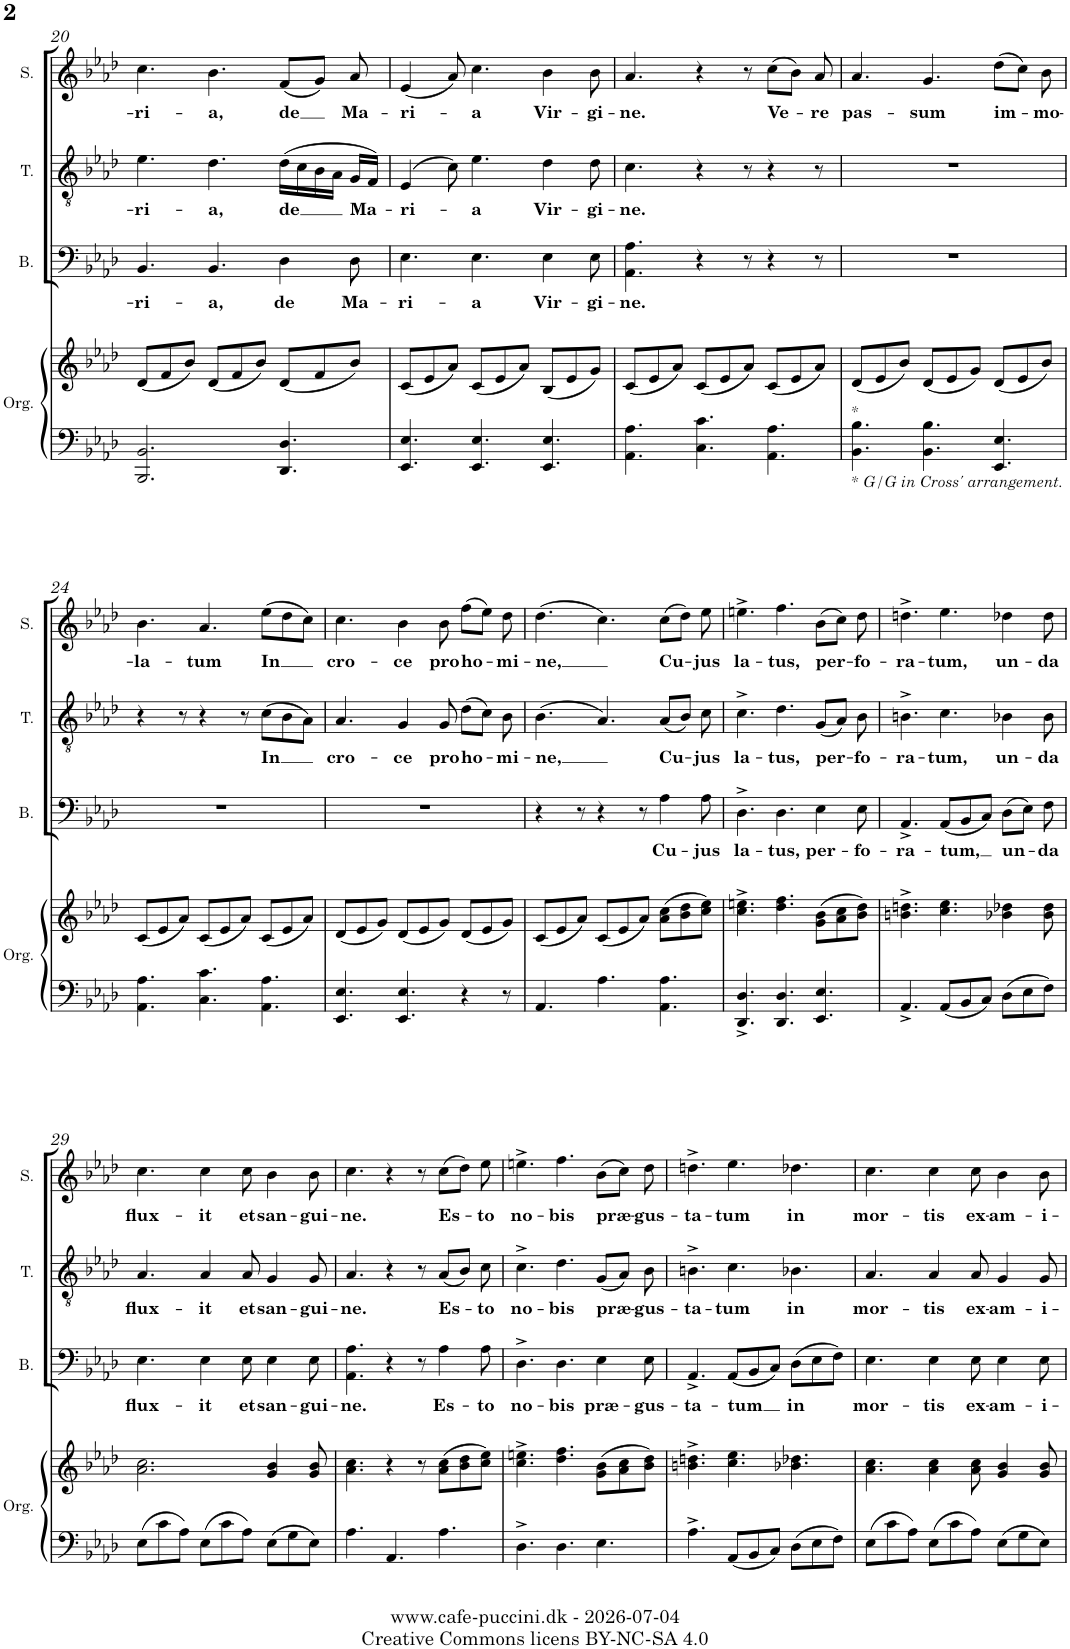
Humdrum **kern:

**kern	**kern	**kern	**text	**kern	**text	**kern	**text
*part4	*part4	*part3	*part3	*part2	*part2	*part1	*part1
*staff5	*staff4	*staff3	*staff3	*staff2	*staff2	*staff1	*staff1
*I"Organ	*	*I"Bass	*	*I"Tenor	*	*I"Soprano	*
*I'Org.	*	*I'B.	*	*I'T.	*	*I'S.	*
!!LO:PB:g=z
*clefF4	*clefG2	*clefF4	*	*clefGv2	*	*clefG2	*
*k[b-e-a-d-]	*k[b-e-a-d-]	*k[b-e-a-d-]	*	*k[b-e-a-d-]	*	*k[b-e-a-d-]	*
*M9/8	*M9/8	*M9/8	*	*M9/8	*	*M9/8	*
=20	=20	=20	=20	=20	=20	=20	=20
!	!	!	!LO:LY:b	!	!LO:LY:b	!	!LO:LY:b
2.BBB-/ 2.BB-/	(8d-/L	4.BB-/	-ri-	4.e-\	-ri-	4.cc\	-ri-
.	8f/	.	.	.	.	.	.
.	8b-/J)	.	.	.	.	.	.
!	!	!	!LO:LY:b	!	!LO:LY:b	!	!LO:LY:b
.	(8d-/L	4.BB-/	-a,	4.d-\	-a,	4.b-\	-a,
.	8f/	.	.	.	.	.	.
.	8b-/J)	.	.	.	.	.	.
!	!	!	!LO:LY:b	!	!LO:LY:b	!	!LO:LY:b
4.DD-/ 4.D-/	(8d-/L	4D-\	-de	(16d-\LL	-de	(8f/L	-de
.	.	.	.	16c\	.	.	.
.	8f/	.	.	16B-\	.	8g/J)	.
.	.	.	.	16A-\JJ	.	.	.
!	!	!	!LO:LY:b	!	!LO:LY:b	!	!LO:LY:b
.	8b-/J)	8D-\	Ma-	16G/LL	Ma-	8a-/	Ma-
.	.	.	.	16F/JJ)	.	.	.
=21	=21	=21	=21	=21	=21	=21	=21
!	!	!	!LO:LY:b	!	!LO:LY:b	!	!LO:LY:b
4.EE-/ 4.E-/	(8c/L	4.E-\	-ri-	(4E-/	-ri-	(4e-/	-ri-
.	8e-/	.	.	.	.	.	.
.	8a-/J)	.	.	8c\)	.	8a-/)	.
!	!	!	!LO:LY:b	!	!LO:LY:b	!	!LO:LY:b
4.EE-/ 4.E-/	(8c/L	4.E-\	-a	4.e-\	-a	4.cc\	-a
.	8e-/	.	.	.	.	.	.
.	8a-/J)	.	.	.	.	.	.
!	!	!	!LO:LY:b	!	!LO:LY:b	!	!LO:LY:b
4.EE-/ 4.E-/	(8B-/L	4E-\	Vir-	4d-\	Vir-	4b-\	Vir-
.	8e-/	.	.	.	.	.	.
!	!	!	!LO:LY:b	!	!LO:LY:b	!	!LO:LY:b
.	8g/J)	8E-\	-gi-	8d-\	-gi-	8b-\	-gi-
=22	=22	=22	=22	=22	=22	=22	=22
!	!	!	!LO:LY:b	!	!LO:LY:b	!	!LO:LY:b
4.AA-\ 4.A-\	(8c/L	4.AA-\ 4.A-\	-ne.	4.c\	-ne.	4.a-/	-ne.
.	8e-/	.	.	.	.	.	.
.	8a-/J)	.	.	.	.	.	.
4.C\ 4.c\	(8c/L	4r	.	4r	.	4r	.
.	8e-/	.	.	.	.	.	.
.	8a-/J)	8r	.	8r	.	8r	.
!	!	!	!	!	!	!	!LO:LY:b
4.AA-\ 4.A-\	(8c/L	4r	.	4r	.	(8cc\L	Ve-
.	8e-/	.	.	.	.	8b-\J)	.
!	!	!	!	!	!	!	!LO:LY:b
.	8a-/J)	8r	.	8r	.	8a-/	-re
=23	=23	=23	=23	=23	=23	=23	=23
!LO:TX:a:i:t=*	!	!	!	!	!	!	!
!LO:TX:b:i:t=* G/G in Cross' arrangement.	!	!	!	!	!	!	!
!	!	!	!	!	!	!	!LO:LY:b
4.BB-\ 4.B-\	(8d-/L	8%9r	.	8%9r	.	4.a-/	pas-
.	8e-/	.	.	.	.	.	.
.	8b-/J)	.	.	.	.	.	.
!	!	!	!	!	!	!	!LO:LY:b
4.BB-\ 4.B-\	(8d-/L	.	.	.	.	4.g/	-sum
.	8e-/	.	.	.	.	.	.
.	8g/J)	.	.	.	.	.	.
!	!	!	!	!	!	!	!LO:LY:b
4.EE-/ 4.E-/	(8d-/L	.	.	.	.	(8dd-\L	im-
.	8e-/	.	.	.	.	8cc\J)	.
!	!	!	!	!	!	!	!LO:LY:b
.	8b-/J)	.	.	.	.	8b-\	-mo-
!!LO:LB:g=z
=24	=24	=24	=24	=24	=24	=24	=24
!	!	!	!	!	!	!	!LO:LY:b
4.AA-\ 4.A-\	(8c/L	8%9r	.	4r	.	4.b-\	-la-
.	8e-/	.	.	.	.	.	.
.	8a-/J)	.	.	8r	.	.	.
!	!	!	!	!	!	!	!LO:LY:b
4.C\ 4.c\	(8c/L	.	.	4r	.	4.a-/	-tum
.	8e-/	.	.	.	.	.	.
.	8a-/J)	.	.	8r	.	.	.
!	!	!	!	!	!LO:LY:b	!	!LO:LY:b
4.AA-\ 4.A-\	(8c/L	.	.	(8c\L	In	(8ee-\L	In
.	8e-/	.	.	8B-\	.	8dd-\	.
.	8a-/J)	.	.	8A-\J)	.	8cc\J)	.
=25	=25	=25	=25	=25	=25	=25	=25
!	!	!	!	!	!LO:LY:b	!	!LO:LY:b
4.EE-/ 4.E-/	(8d-/L	8%9r	.	4.A-/	cro-	4.cc\	cro-
.	8e-/	.	.	.	.	.	.
.	8g/J)	.	.	.	.	.	.
!	!	!	!	!	!LO:LY:b	!	!LO:LY:b
4.EE-/ 4.E-/	(8d-/L	.	.	4G/	-ce	4b-\	-ce
.	8e-/	.	.	.	.	.	.
!	!	!	!	!	!LO:LY:b	!	!LO:LY:b
.	8g/J)	.	.	8G/	pro	8b-\	pro
!	!	!	!	!	!LO:LY:b	!	!LO:LY:b
4r	(8d-/L	.	.	(8d-\L	ho-	(8ff\L	ho-
.	8e-/	.	.	8c\J)	.	8ee-\J)	.
!	!	!	!	!	!LO:LY:b	!	!LO:LY:b
8r	8g/J)	.	.	8B-\	-mi-	8dd-\	-mi-
=26	=26	=26	=26	=26	=26	=26	=26
!	!	!	!	!	!LO:LY:b	!	!LO:LY:b
4.AA-/	(8c/L	4r	.	(4.B-\	-ne,	(4.dd-\	-ne,
.	8e-/	.	.	.	.	.	.
.	8a-/J)	8r	.	.	.	.	.
4.A-\	(8c/L	4r	.	4.A-/)	.	4.cc\)	.
.	8e-/	.	.	.	.	.	.
.	8a-/J)	8r	.	.	.	.	.
!	!	!	!LO:LY:b	!	!LO:LY:b	!	!LO:LY:b
4.AA-\ 4.A-\	(8a-\ 8cc\L	4A-\	Cu-	(8A-/L	Cu-	(8cc\L	Cu-
.	8b-\ 8dd-\	.	.	8B-/J)	.	8dd-\J)	.
!	!	!	!LO:LY:b	!	!LO:LY:b	!	!LO:LY:b
.	8cc\ 8ee-\J)	8A-\	-jus	8c\	-jus	8ee-\	-jus
=27	=27	=27	=27	=27	=27	=27	=27
!	!	!	!LO:LY:b	!	!LO:LY:b	!	!LO:LY:b
4.DD-/^ 4.D-/^	4.cc\^ 4.een\^	4.D-^\	la-	4.c^\	la-	4.een^\	la-
!	!	!	!LO:LY:b	!	!LO:LY:b	!	!LO:LY:b
4.DD-/ 4.D-/	4.dd-\ 4.ff\	4.D-\	-tus,	4.d-\	-tus,	4.ff\	-tus,
!	!	!	!LO:LY:b	!	!LO:LY:b	!	!LO:LY:b
4.EE-/ 4.E-/	(8g\ 8b-\L	4E-\	per-	(8G/L	per-	(8b-\L	per-
.	8a-\ 8cc\	.	.	8A-/J)	.	8cc\J)	.
!	!	!	!LO:LY:b	!	!LO:LY:b	!	!LO:LY:b
.	8b-\ 8dd-\J)	8E-\	-fo-	8B-\	-fo-	8dd-\	-fo-
=28	=28	=28	=28	=28	=28	=28	=28
!	!	!	!LO:LY:b	!	!LO:LY:b	!	!LO:LY:b
4.AA-^/	4.bn\^ 4.ddn\^	4.AA-^/	-ra-	4.Bn^\	-ra-	4.ddn^\	-ra-
!	!	!	!LO:LY:b	!	!LO:LY:b	!	!LO:LY:b
8AA-/L	4.cc\ 4.ee-\	(8AA-/L	-tum,	4.c\	-tum,	4.ee-\	-tum,
8BB-/	.	8BB-/	.	.	.	.	.
8C/J	.	8C/J)	.	.	.	.	.
!	!	!	!LO:LY:b	!	!LO:LY:b	!	!LO:LY:b
8D-\L	4b-X\ 4dd-X\	(8D-\L	un-	4B-X\	un-	4dd-X\	un-
8E-\	.	8E-\J)	.	.	.	.	.
!	!	!	!LO:LY:b	!	!LO:LY:b	!	!LO:LY:b
8F\J	8b-\ 8dd-\	8F\	-da	8B-\	-da	8dd-\	-da
!!LO:LB:g=z
=29	=29	=29	=29	=29	=29	=29	=29
!	!	!	!LO:LY:b	!	!LO:LY:b	!	!LO:LY:b
8E-\L	2.a-\ 2.cc\	4.E-\	flux-	4.A-/	flux-	4.cc\	flux-
8c\	.	.	.	.	.	.	.
8A-\J	.	.	.	.	.	.	.
!	!	!	!LO:LY:b	!	!LO:LY:b	!	!LO:LY:b
8E-\L	.	4E-\	-it	4A-/	-it	4cc\	-it
8c\	.	.	.	.	.	.	.
!	!	!	!LO:LY:b	!	!LO:LY:b	!	!LO:LY:b
8A-\J	.	8E-\	et	8A-/	et	8cc\	et
!	!	!	!LO:LY:b	!	!LO:LY:b	!	!LO:LY:b
8E-\L	4g/ 4b-/	4E-\	san-	4G/	san-	4b-\	san-
8G\	.	.	.	.	.	.	.
!	!	!	!LO:LY:b	!	!LO:LY:b	!	!LO:LY:b
8E-\J	8g/ 8b-/	8E-\	-gui-	8G/	-gui-	8b-\	-gui-
=30	=30	=30	=30	=30	=30	=30	=30
!	!	!	!LO:LY:b	!	!LO:LY:b	!	!LO:LY:b
4.A-\	4.a-\ 4.cc\	4.AA-\ 4.A-\	-ne.	4.A-/	-ne.	4.cc\	-ne.
4.AA-/	4r	4r	.	4r	.	4r	.
.	8r	8r	.	8r	.	8r	.
!	!	!	!LO:LY:b	!	!LO:LY:b	!	!LO:LY:b
4.A-\	(8a-\ 8cc\L	4A-\	Es-	(8A-/L	Es-	(8cc\L	Es-
.	8b-\ 8dd-\	.	.	8B-/J)	.	8dd-\J)	.
!	!	!	!LO:LY:b	!	!LO:LY:b	!	!LO:LY:b
.	8cc\ 8ee-\J)	8A-\	-to	8c\	-to	8ee-\	-to
=31	=31	=31	=31	=31	=31	=31	=31
!	!	!	!LO:LY:b	!	!LO:LY:b	!	!LO:LY:b
4.D-^\	4.cc\^ 4.een\^	4.D-^\	no-	4.c^\	no-	4.een^\	no-
!	!	!	!LO:LY:b	!	!LO:LY:b	!	!LO:LY:b
4.D-\	4.dd-\ 4.ff\	4.D-\	-bis	4.d-\	-bis	4.ff\	-bis
!	!	!	!LO:LY:b	!	!LO:LY:b	!	!LO:LY:b
4.E-\	(8g\ 8b-\L	4E-\	præ-	(8G/L	præ-	(8b-\L	præ-
.	8a-\ 8cc\	.	.	8A-/J)	.	8cc\J)	.
!	!	!	!LO:LY:b	!	!LO:LY:b	!	!LO:LY:b
.	8b-\ 8dd-\J)	8E-\	-gus-	8B-\	-gus-	8dd-\	-gus-
=32	=32	=32	=32	=32	=32	=32	=32
!	!	!	!LO:LY:b	!	!LO:LY:b	!	!LO:LY:b
4.A-^\	4.bn\^ 4.ddn\^	4.AA-^/	-ta-	4.Bn^\	-ta-	4.ddn^\	-ta-
!	!	!	!LO:LY:b	!	!LO:LY:b	!	!LO:LY:b
8AA-/L	4.cc\ 4.ee-\	(8AA-/L	-tum	4.c\	-tum	4.ee-\	-tum
8BB-/	.	8BB-/	.	.	.	.	.
8C/J	.	8C/J)	.	.	.	.	.
!	!	!	!LO:LY:b	!	!LO:LY:b	!	!LO:LY:b
8D-\L	4.b-X\ 4.dd-X\	(8D-\L	in	4.B-X\	in	4.dd-X\	in
8E-\	.	8E-\	.	.	.	.	.
8F\J	.	8F\J)	.	.	.	.	.
=33	=33	=33	=33	=33	=33	=33	=33
!	!	!	!LO:LY:b	!	!LO:LY:b	!	!LO:LY:b
8E-\L	4.a-\ 4.cc\	4.E-\	mor-	4.A-/	mor-	4.cc\	mor-
8c\	.	.	.	.	.	.	.
8A-\J	.	.	.	.	.	.	.
!	!	!	!LO:LY:b	!	!LO:LY:b	!	!LO:LY:b
8E-\L	4a-\ 4cc\	4E-\	-tis	4A-/	-tis	4cc\	-tis
8c\	.	.	.	.	.	.	.
!	!	!	!LO:LY:b	!	!LO:LY:b	!	!LO:LY:b
8A-\J	8a-\ 8cc\	8E-\	ex-	8A-/	ex-	8cc\	ex-
!	!	!	!LO:LY:b	!	!LO:LY:b	!	!LO:LY:b
8E-\L	4g/ 4b-/	4E-\	-am-	4G/	-am-	4b-\	-am-
8G\	.	.	.	.	.	.	.
!	!	!	!LO:LY:b	!	!LO:LY:b	!	!LO:LY:b
8E-\J	8g/ 8b-/	8E-\	-i-	8G/	-i-	8b-\	-i-
=	=	=	=	=	=	=	=
*-	*-	*-	*-	*-	*-	*-	*-
